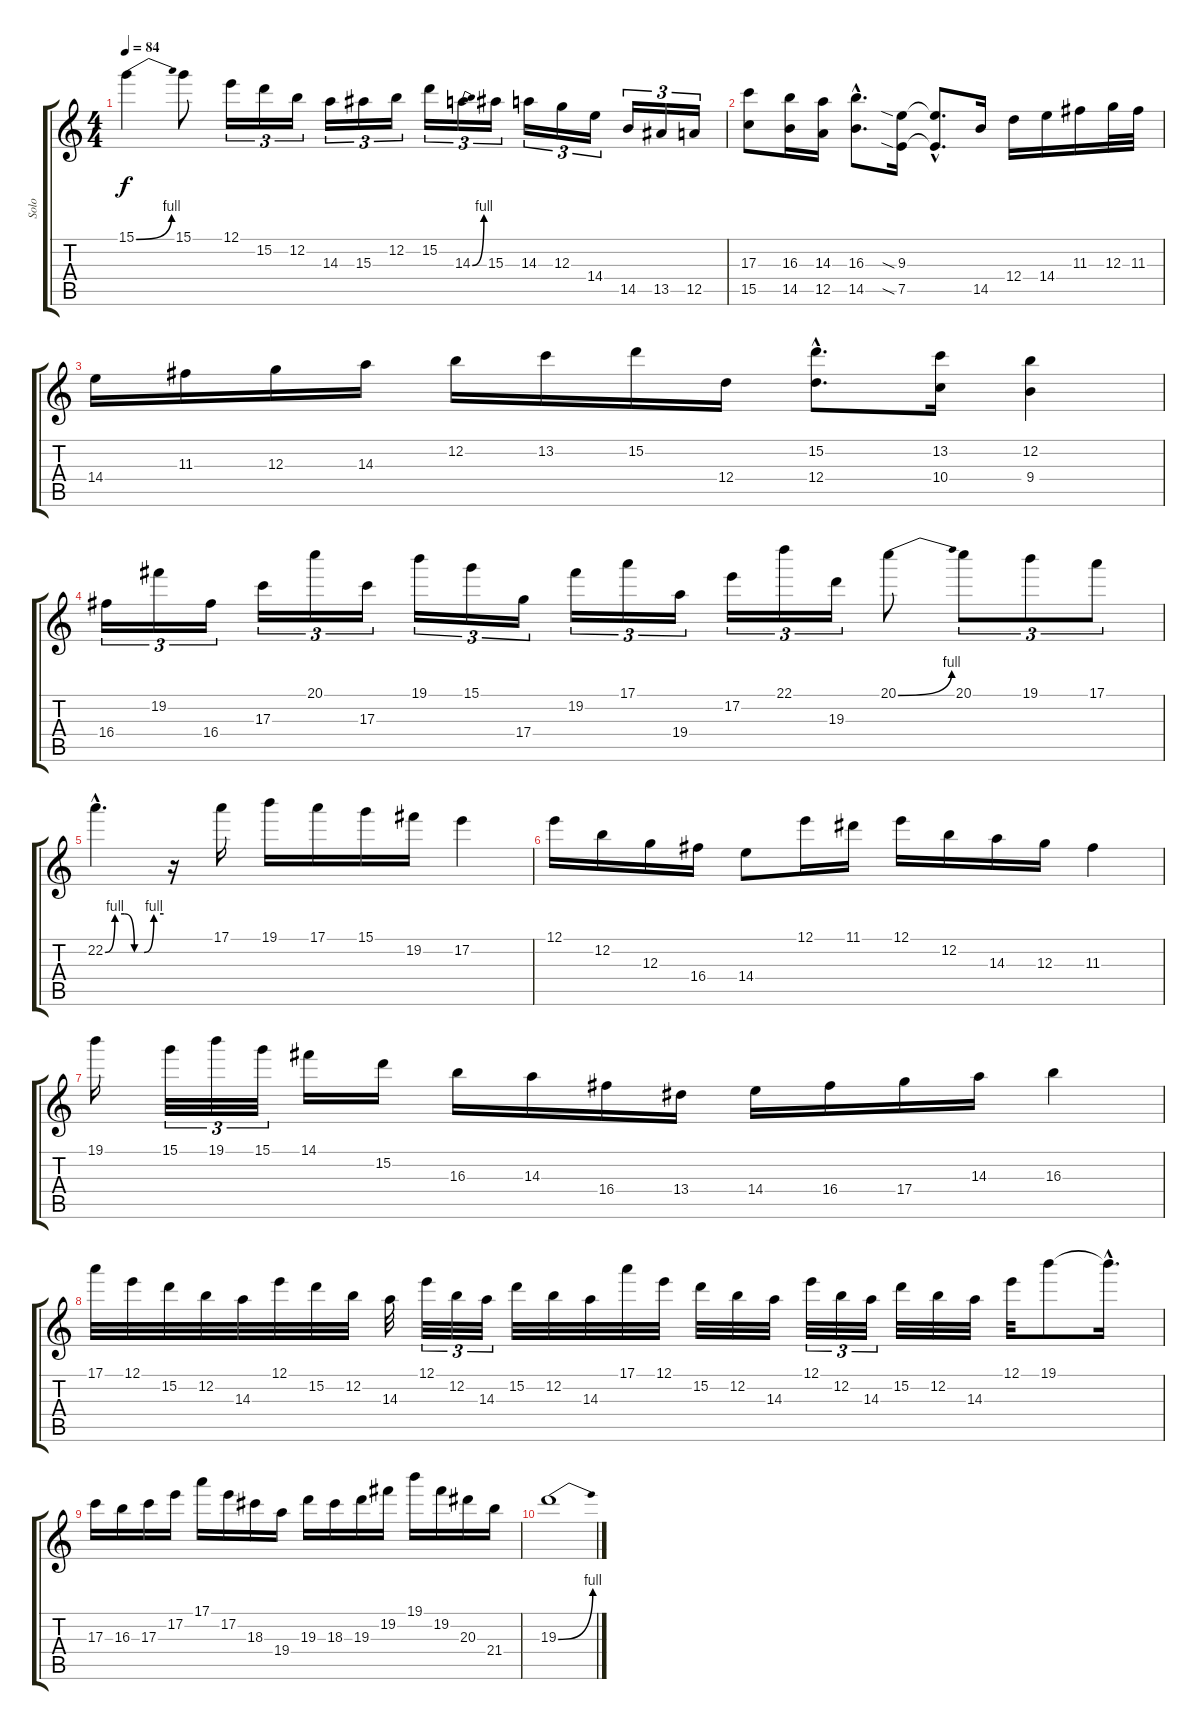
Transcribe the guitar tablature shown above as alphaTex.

\track ("Solo" "Solo") {instrument overdrivenguitar}
\staff {score tabs}
\tuning (E4 B3 G3 D3 A2 E2) {hide}
\ts (4 4)
\tempo 84
\clef g2
\ks c
15.1{be (bend 0 0 60 4)}.4{dy f} 15.1.8 12.1.16{tu (3 2)} 15.2.16{tu (3 2)} 12.2.16{tu (3 2)} 14.3.16{tu (3 2)} 15.3.16{tu (3 2)} 12.2.16{tu (3 2)} 15.2.16{tu (3 2)} 14.3{be (bend 0 0 60 4)}.16{tu (3 2)} 15.3.16{tu (3 2)} 14.3.16{tu (3 2)} 12.3.16{tu (3 2)} 14.4.16{tu (3 2)} 14.5.16{tu (3 2)} 13.5.16{tu (3 2)} 12.5.16{tu (3 2)} |
(17.3 15.5).8 (16.3 14.5).16 (14.3 12.5).16 (16.3{hac} 14.5{hac}).8{d} (9.3{sia} 7.5{sia}).16 (9.3{hac t} 7.5{hac t}).8{d} 14.5.16 12.4.16 14.4.16 11.3.16 12.3.32 11.3.32 |
14.4.16 11.3.16 12.3.16 14.3.16 12.2.16 13.2.16 15.2.16 12.4.16 (15.2{hac} 12.4{hac}).8{d} (13.2 10.4).16 (12.2 9.4).4 |
16.4.16{tu (3 2)} 19.2.16{tu (3 2)} 16.4.16{tu (3 2)} 17.3.16{tu (3 2)} 20.1.16{tu (3 2)} 17.3.16{tu (3 2)} 19.1.16{tu (3 2)} 15.1.16{tu (3 2)} 17.4.16{tu (3 2)} 19.2.16{tu (3 2)} 17.1.16{tu (3 2)} 19.4.16{tu (3 2)} 17.2.16{tu (3 2)} 22.1.16{tu (3 2)} 19.3.16{tu (3 2)} 20.1{be (bend 0 0 60 4)}.8 20.1.8{tu (3 2)} 19.1.8{tu (3 2)} 17.1.8{tu (3 2)} |
22.2{be (custom 0 0 10 4 20 4 30 0 40 0 50 4 60 4) hac}.4{d} r.16 17.1.16 19.1.16 17.1.16 15.1.16 19.2.16 17.2.4 |
12.1.16 12.2.16 12.3.16 16.4.16 14.4.8 12.1.16 11.1.16 12.1.16 12.2.16 14.3.16 12.3.16 11.3.4 |
19.1.16 15.1.32{tu (3 2)} 19.1.32{tu (3 2)} 15.1.32{tu (3 2)} 14.1.16 15.2.16 16.3.16 14.3.16 16.4.16 13.4.16 14.4.16 16.4.16 17.4.16 14.3.16 16.3.4 |
17.1.32 12.1.32 15.2.32 12.2.32 14.3.32 12.1.32 15.2.32 12.2.32 14.3.32 12.1.32{tu (3 2)} 12.2.32{tu (3 2)} 14.3.32{tu (3 2)} 15.2.32 12.2.32 14.3.32 17.1.32 12.1.32 15.2.32 12.2.32 14.3.32 12.1.32{tu (3 2)} 12.2.32{tu (3 2)} 14.3.32{tu (3 2)} 15.2.32 12.2.32 14.3.32 12.1.32 19.1.8 19.1{hac t}.16{d} |
17.3.16 16.3.16 17.3.16 17.2.16 17.1.16 17.2.16 18.3.16 19.4.16 19.3.16 18.3.16 19.3.16 19.2.16 19.1.16 19.2.16 20.3.16 21.4.16 |
19.3{be (bend 0 0 60 4)}.1
